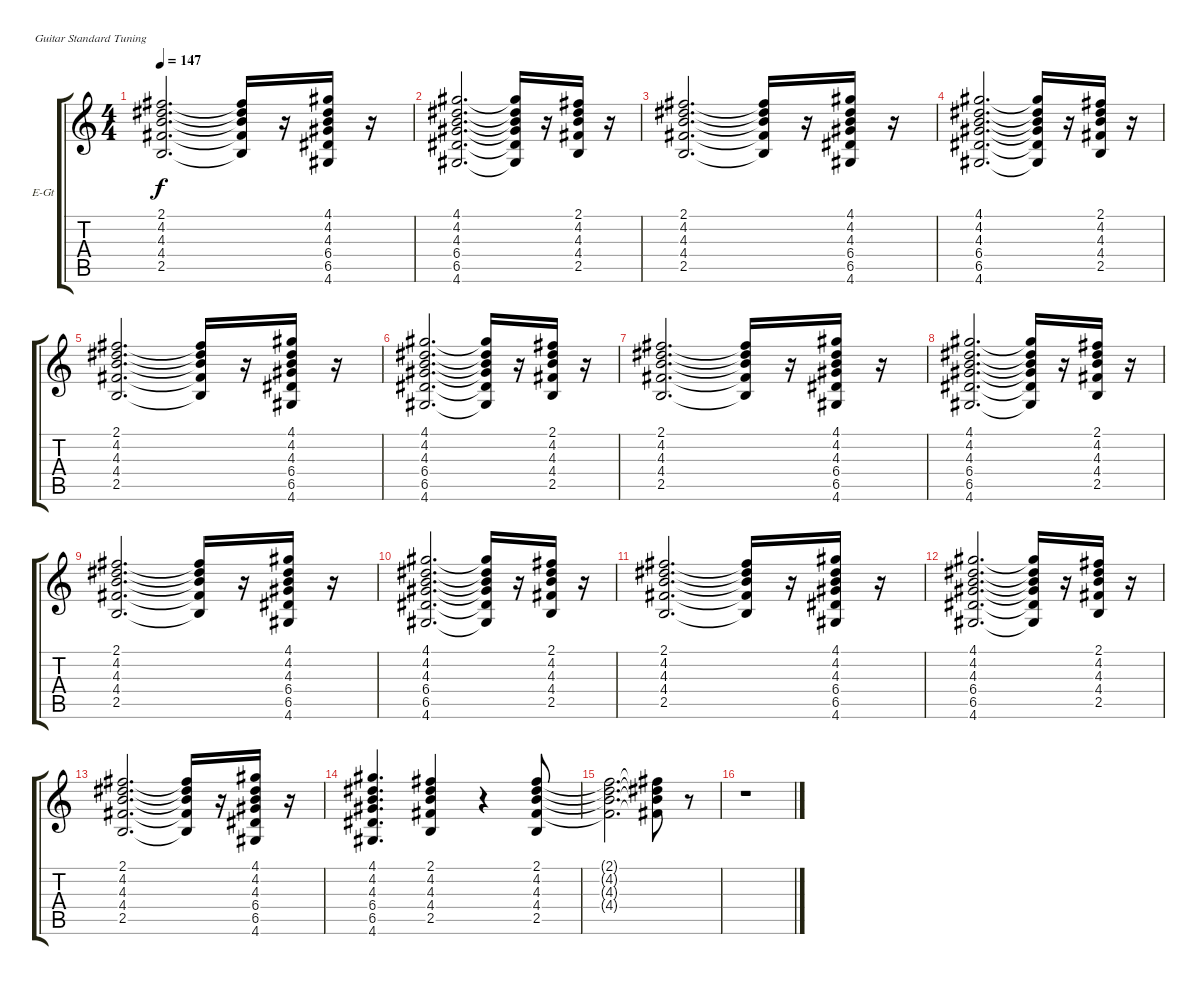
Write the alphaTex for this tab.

\bracketExtendMode groupsimilarinstruments
\firstSystemTrackNameOrientation horizontal
\otherSystemsTrackNameOrientation horizontal
\track ("Guitar 2" "E-Gt") {instrument overdrivenguitar}
\staff {score tabs}
\tuning (E4 B3 G3 D3 A2 E2)
\ts (4 4)
\tempo 147
\clef g2
\ks c
(2.1 4.2 4.3 4.4 2.5).2{d dy f} (2.1{t} 4.2{t} 4.3{t} 4.4{t} 2.5{t}).16 r.16 (4.1 4.2 4.3 6.4 6.5 4.6).16 r.16 |
(4.1 4.2 4.3 6.4 6.5 4.6).2{d} (4.1{t} 4.2{t} 4.3{t} 6.4{t} 6.5{t} 4.6{t}).16 r.16 (2.1 4.2 4.3 4.4 2.5).16 r.16 |
(2.1 4.2 4.3 4.4 2.5).2{d} (2.1{t} 4.2{t} 4.3{t} 4.4{t} 2.5{t}).16 r.16 (4.1 4.2 4.3 6.4 6.5 4.6).16 r.16 |
(4.1 4.2 4.3 6.4 6.5 4.6).2{d} (4.1{t} 4.2{t} 4.3{t} 6.4{t} 6.5{t} 4.6{t}).16 r.16 (2.1 4.2 4.3 4.4 2.5).16 r.16 |
(2.1 4.2 4.3 4.4 2.5).2{d} (2.1{t} 4.2{t} 4.3{t} 4.4{t} 2.5{t}).16 r.16 (4.1 4.2 4.3 6.4 6.5 4.6).16 r.16 |
(4.1 4.2 4.3 6.4 6.5 4.6).2{d} (4.1{t} 4.2{t} 4.3{t} 6.4{t} 6.5{t} 4.6{t}).16 r.16 (2.1 4.2 4.3 4.4 2.5).16 r.16 |
(2.1 4.2 4.3 4.4 2.5).2{d} (2.1{t} 4.2{t} 4.3{t} 4.4{t} 2.5{t}).16 r.16 (4.1 4.2 4.3 6.4 6.5 4.6).16 r.16 |
(4.1 4.2 4.3 6.4 6.5 4.6).2{d} (4.1{t} 4.2{t} 4.3{t} 6.4{t} 6.5{t} 4.6{t}).16 r.16 (2.1 4.2 4.3 4.4 2.5).16 r.16 |
(2.1 4.2 4.3 4.4 2.5).2{d} (2.1{t} 4.2{t} 4.3{t} 4.4{t} 2.5{t}).16 r.16 (4.1 4.2 4.3 6.4 6.5 4.6).16 r.16 |
(4.1 4.2 4.3 6.4 6.5 4.6).2{d} (4.1{t} 4.2{t} 4.3{t} 6.4{t} 6.5{t} 4.6{t}).16 r.16 (2.1 4.2 4.3 4.4 2.5).16 r.16 |
(2.1 4.2 4.3 4.4 2.5).2{d} (2.1{t} 4.2{t} 4.3{t} 4.4{t} 2.5{t}).16 r.16 (4.1 4.2 4.3 6.4 6.5 4.6).16 r.16 |
(4.1 4.2 4.3 6.4 6.5 4.6).2{d} (4.1{t} 4.2{t} 4.3{t} 6.4{t} 6.5{t} 4.6{t}).16 r.16 (2.1 4.2 4.3 4.4 2.5).16 r.16 |
(2.1 4.2 4.3 4.4 2.5).2{d} (2.1{t} 4.2{t} 4.3{t} 4.4{t} 2.5{t}).16 r.16 (4.1 4.2 4.3 6.4 6.5 4.6).16 r.16 |
(4.1 4.2 4.3 6.4 6.5 4.6).4{d} (2.1 4.2 4.3 4.4 2.5).4 r.4 (2.1 4.2 4.3 4.4 2.5).8 |
(2.1{t} 4.2{t} 4.3{t} 4.4{t}).2{d} (2.1{t} 4.2{t} 4.3{t} 4.4{t}).8 r.8 |
r.1
